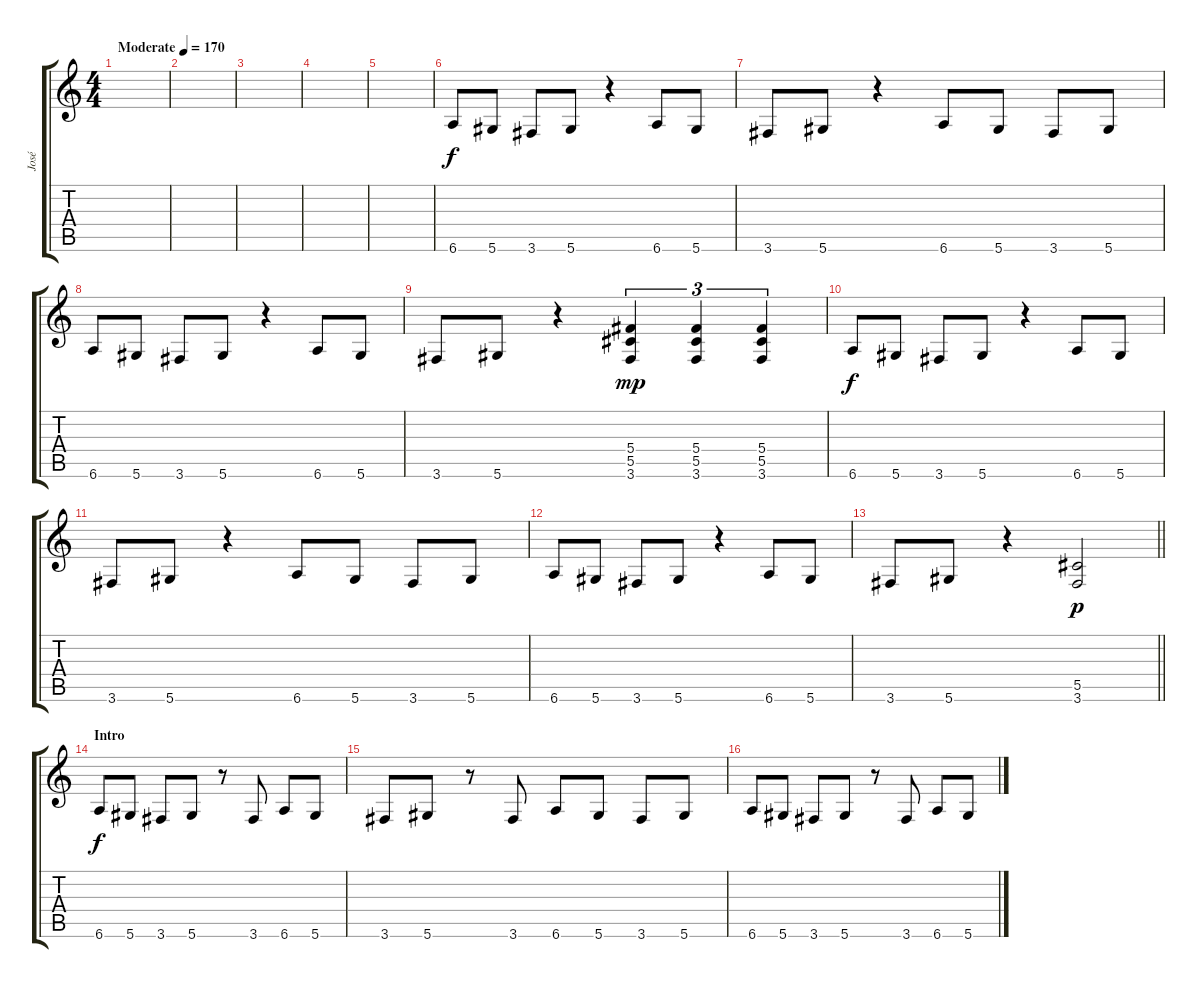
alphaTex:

\track ("José" "José") {instrument overdrivenguitar}
\staff {score tabs}
\tuning (Eb4 Bb3 Gb3 Db3 Ab2 Eb2) {hide}
\ts (4 4)
\tempo (170 "Moderate")
\clef g2
\ks c
|
|
|
|
|
6.6.8 5.6.8 3.6.8 5.6.8 r.4 6.6.8 5.6.8 |
3.6.8 5.6.8 r.4 6.6.8 5.6.8 3.6.8 5.6.8 |
6.6.8 5.6.8 3.6.8 5.6.8 r.4 6.6.8 5.6.8 |
3.6.8 5.6.8 r.4 (5.4 5.5 3.6).4{tu (3 2) dy mp} (5.4 5.5 3.6).4{tu (3 2)} (5.4 5.5 3.6).4{tu (3 2)} |
6.6.8{dy f} 5.6.8 3.6.8 5.6.8 r.4 6.6.8 5.6.8 |
3.6.8 5.6.8 r.4 6.6.8 5.6.8 3.6.8 5.6.8 |
6.6.8 5.6.8 3.6.8 5.6.8 r.4 6.6.8 5.6.8 |
\barLineRight lightlight
3.6.8 5.6.8 r.4 (5.5 3.6).2{dy p} |
\section ("" "Intro")
6.6.8{dy f volume 13 instrument distortionguitar} 5.6.8 3.6.8 5.6.8 r.8 3.6.8 6.6.8 5.6.8 |
3.6.8 5.6.8 r.8 3.6.8 6.6.8 5.6.8 3.6.8 5.6.8 |
6.6.8 5.6.8 3.6.8 5.6.8 r.8 3.6.8 6.6.8 5.6.8
